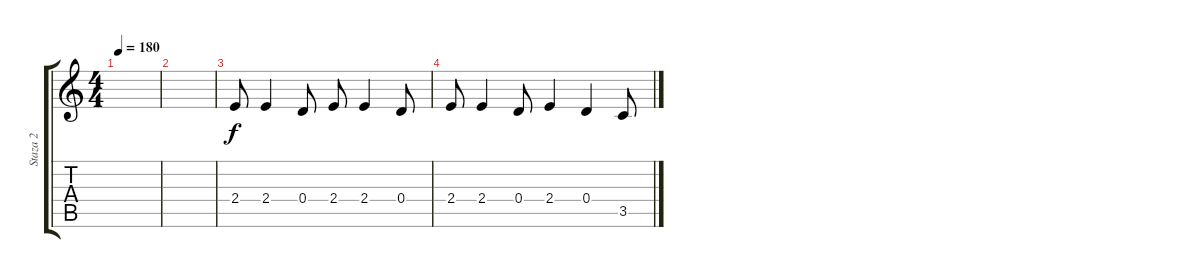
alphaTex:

\track ("Staza 2" "Staza 2") {instrument distortionguitar}
\staff {score tabs}
\tuning (E4 B3 G3 D3 A2 E2) {hide}
\ts (4 4)
\tempo 180
\clef g2
\ks c
|
|
2.4.8 2.4.4 0.4.8 2.4.8 2.4.4 0.4.8 |
2.4.8 2.4.4 0.4.8 2.4.4 0.4.4 3.5.8
